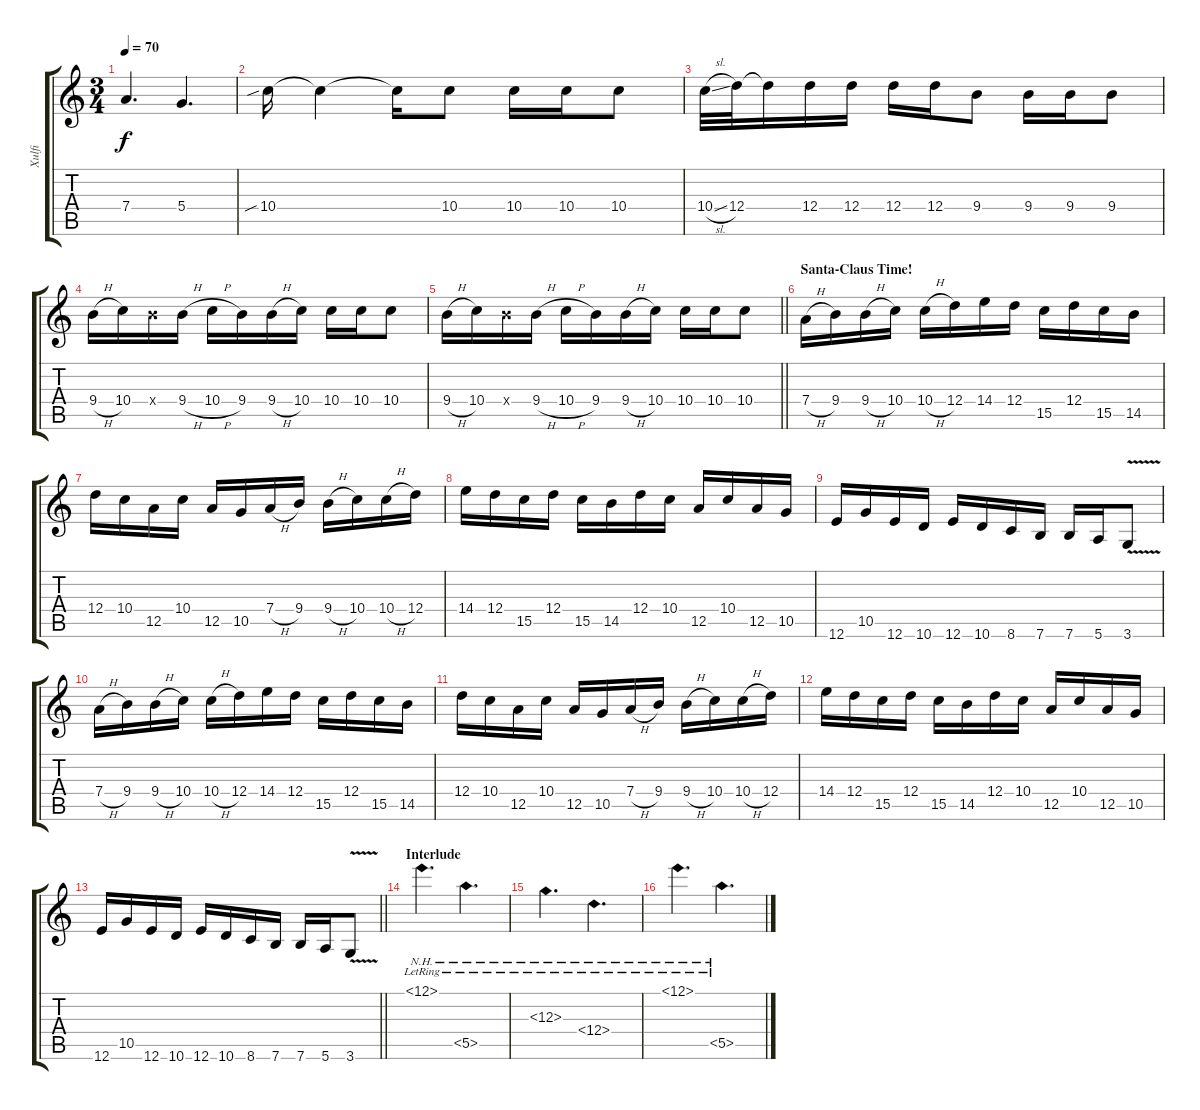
\track ("Xulfi" "Xulfi") {instrument distortionguitar}
\staff {score tabs}
\tuning (E4 B3 G3 D3 A2 E2) {hide}
\ts (3 4)
\tempo 70
\clef g2
\ks c
7.4.4{d dy f} 5.4.4{d} |
10.4{sib}.16 10.4{t}.4 10.4{t}.16 10.4.8 10.4.16 10.4.16 10.4.8 |
10.4{sl}.32 12.4.32 12.4{t}.16 12.4.16 12.4.16 12.4.16 12.4.16 9.4.8 9.4.16 9.4.16 9.4.8 |
9.4{h}.16 10.4.16 9.4{x}.16 9.4{h}.16 10.4{h}.16 9.4.16 9.4{h}.16 10.4.16 10.4.16 10.4.16 10.4.8 |
\barLineRight lightlight
9.4{h}.16 10.4.16 9.4{x}.16 9.4{h}.16 10.4{h}.16 9.4.16 9.4{h}.16 10.4.16 10.4.16 10.4.16 10.4.8 |
\section ("" "Santa-Claus Time!")
7.4{h}.16{volume 11 balance 0 instrument distortionguitar} 9.4.16 9.4{h}.16 10.4.16 10.4{h}.16 12.4.16 14.4.16 12.4.16 15.5.16 12.4.16 15.5.16 14.5.16 |
12.4.16 10.4.16 12.5.16 10.4.16 12.5.16 10.5.16 7.4{h}.16 9.4.16 9.4{h}.16 10.4.16 10.4{h}.16 12.4.16 |
14.4.16 12.4.16 15.5.16 12.4.16 15.5.16 14.5.16 12.4.16 10.4.16 12.5.16 10.4.16 12.5.16 10.5.16 |
12.6.16 10.5.16 12.6.16 10.6.16 12.6.16 10.6.16 8.6.16 7.6.16 7.6.16 5.6.16 3.6{v}.8 |
7.4{h}.16 9.4.16 9.4{h}.16 10.4.16 10.4{h}.16 12.4.16 14.4.16 12.4.16 15.5.16 12.4.16 15.5.16 14.5.16 |
12.4.16 10.4.16 12.5.16 10.4.16 12.5.16 10.5.16 7.4{h}.16 9.4.16 9.4{h}.16 10.4.16 10.4{h}.16 12.4.16 |
14.4.16 12.4.16 15.5.16 12.4.16 15.5.16 14.5.16 12.4.16 10.4.16 12.5.16 10.4.16 12.5.16 10.5.16 |
\barLineRight lightlight
12.6.16 10.5.16 12.6.16 10.6.16 12.6.16 10.6.16 8.6.16 7.6.16 7.6.16 5.6.16 3.6{v}.8 |
\section ("" "Interlude")
12.1{nh lr}.4{d volume 11 balance 0 instrument electricguitarclean} 5.5{nh lr}.4{d} |
12.3{nh lr}.4{d} 12.4{nh lr}.4{d} |
12.1{nh lr}.4{d} 5.5{nh lr}.4{d}
